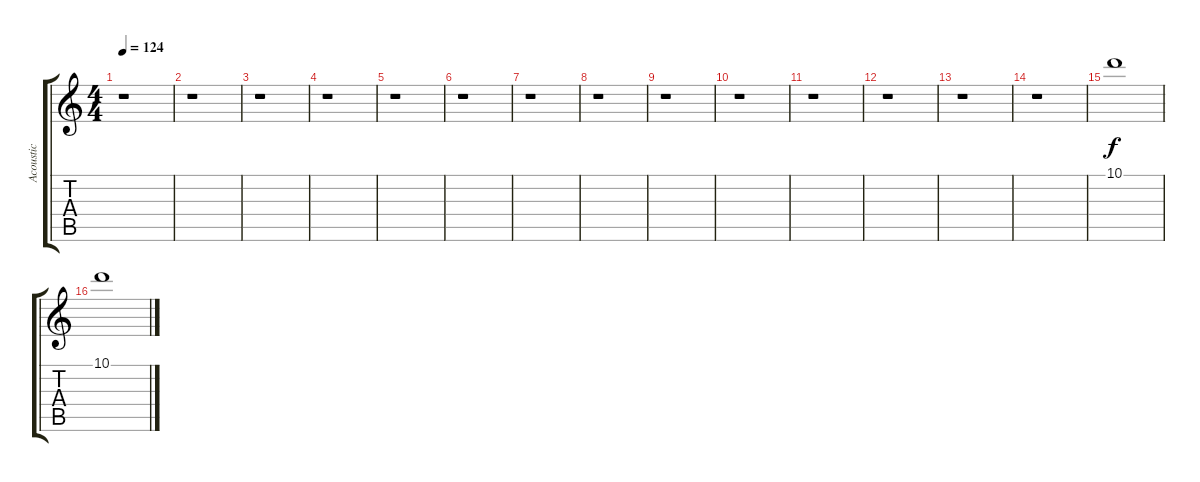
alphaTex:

\track ("Acoustic" "Acoustic") {instrument acousticguitarnylon}
\staff {score tabs}
\tuning (E4 B3 G3 D3 A2 E2) {hide}
\ts (4 4)
\tempo 124
\clef g2
\ks c
r.1{dy f} |
r.1 |
r.1 |
r.1 |
r.1 |
r.1 |
r.1 |
r.1 |
r.1 |
r.1 |
r.1 |
r.1 |
r.1 |
r.1 |
10.1.1 |
10.1.1
